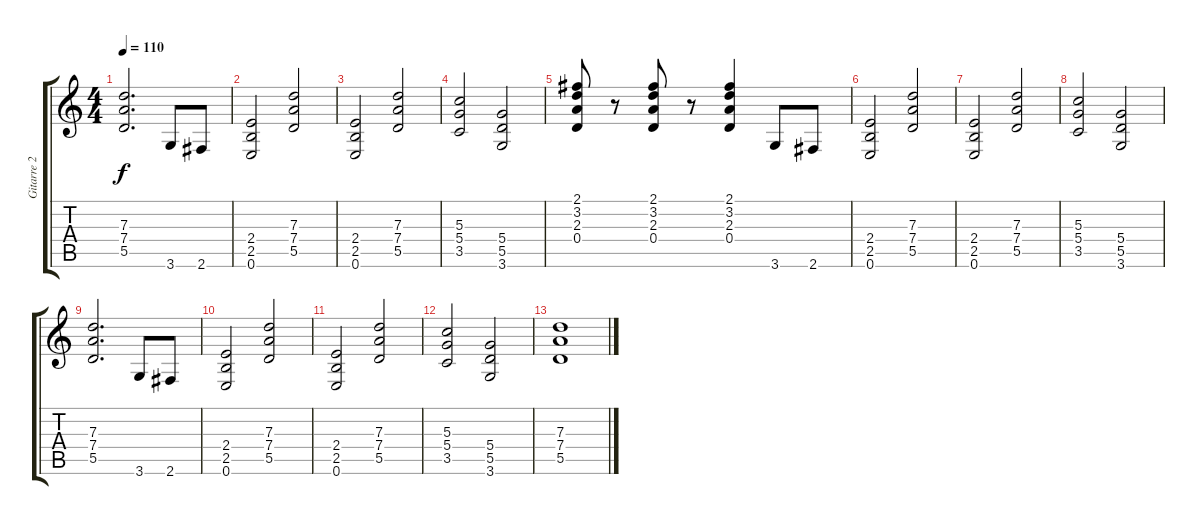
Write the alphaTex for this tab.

\track ("Gitarre 2" "Gitarre 2") {instrument overdrivenguitar}
\staff {score tabs}
\tuning (E4 B3 G3 D3 A2 E2) {hide}
\ts (4 4)
\tempo 110
\clef g2
\ks c
(7.3 7.4 5.5).2{d dy f} 3.6.8 2.6.8 |
(2.4 2.5 0.6).2 (7.3 7.4 5.5).2 |
(2.4 2.5 0.6).2 (7.3 7.4 5.5).2 |
(5.3 5.4 3.5).2 (5.4 5.5 3.6).2 |
(2.1 3.2 2.3 0.4).8 r.8 (2.1 3.2 2.3 0.4).8 r.8 (2.1 3.2 2.3 0.4).4 3.6.8 2.6.8 |
(2.4 2.5 0.6).2 (7.3 7.4 5.5).2 |
(2.4 2.5 0.6).2 (7.3 7.4 5.5).2 |
(5.3 5.4 3.5).2 (5.4 5.5 3.6).2 |
(7.3 7.4 5.5).2{d} 3.6.8 2.6.8 |
(2.4 2.5 0.6).2 (7.3 7.4 5.5).2 |
(2.4 2.5 0.6).2 (7.3 7.4 5.5).2 |
(5.3 5.4 3.5).2 (5.4 5.5 3.6).2 |
(7.3 7.4 5.5).1
